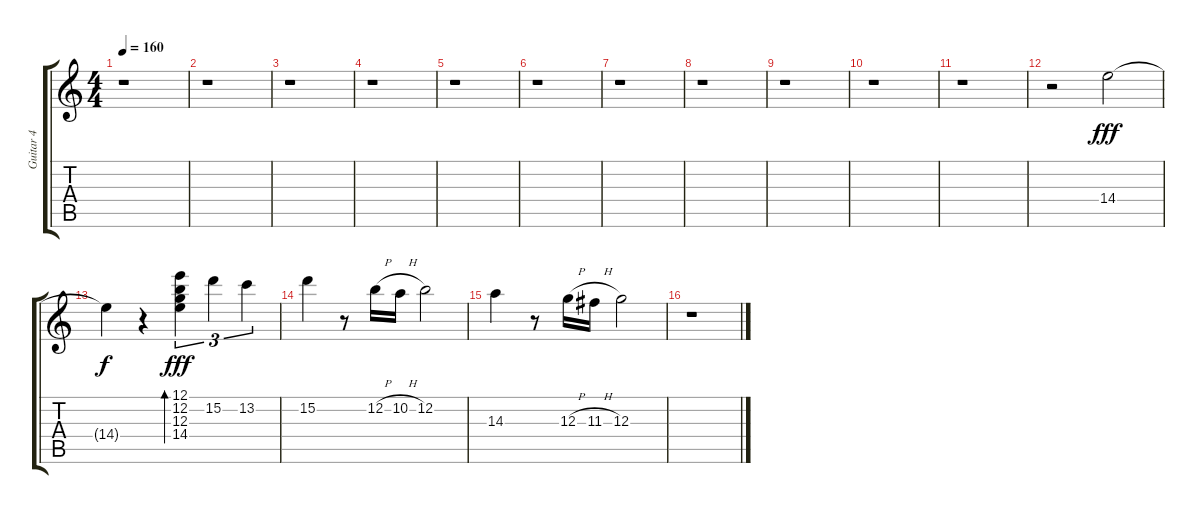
\track ("Guitar 4" "Guitar 4") {instrument distortionguitar}
\staff {score tabs}
\tuning (E4 B3 G3 D3 A2 E2) {hide}
\ts (4 4)
\tempo 160
\clef g2
\ks c
r.1{dy f} |
r.1 |
r.1 |
r.1 |
r.1 |
r.1 |
r.1 |
r.1 |
r.1 |
r.1 |
r.1 |
r.2 14.4.2{dy fff instrument electricguitarclean} |
14.4{t}.4{dy f instrument electricguitarclean} r.4 (12.1 12.2 12.3 14.4).4{tu (3 2) bd 240 dy fff} 15.2.4{tu (3 2)} 13.2.4{tu (3 2)} |
15.2.4{instrument electricguitarclean} r.8 12.2{h}.16 10.2{h}.16 12.2.2 |
14.3.4{instrument electricguitarclean} r.8 12.3{h}.16 11.3{h}.16 12.3.2 |
r.1
